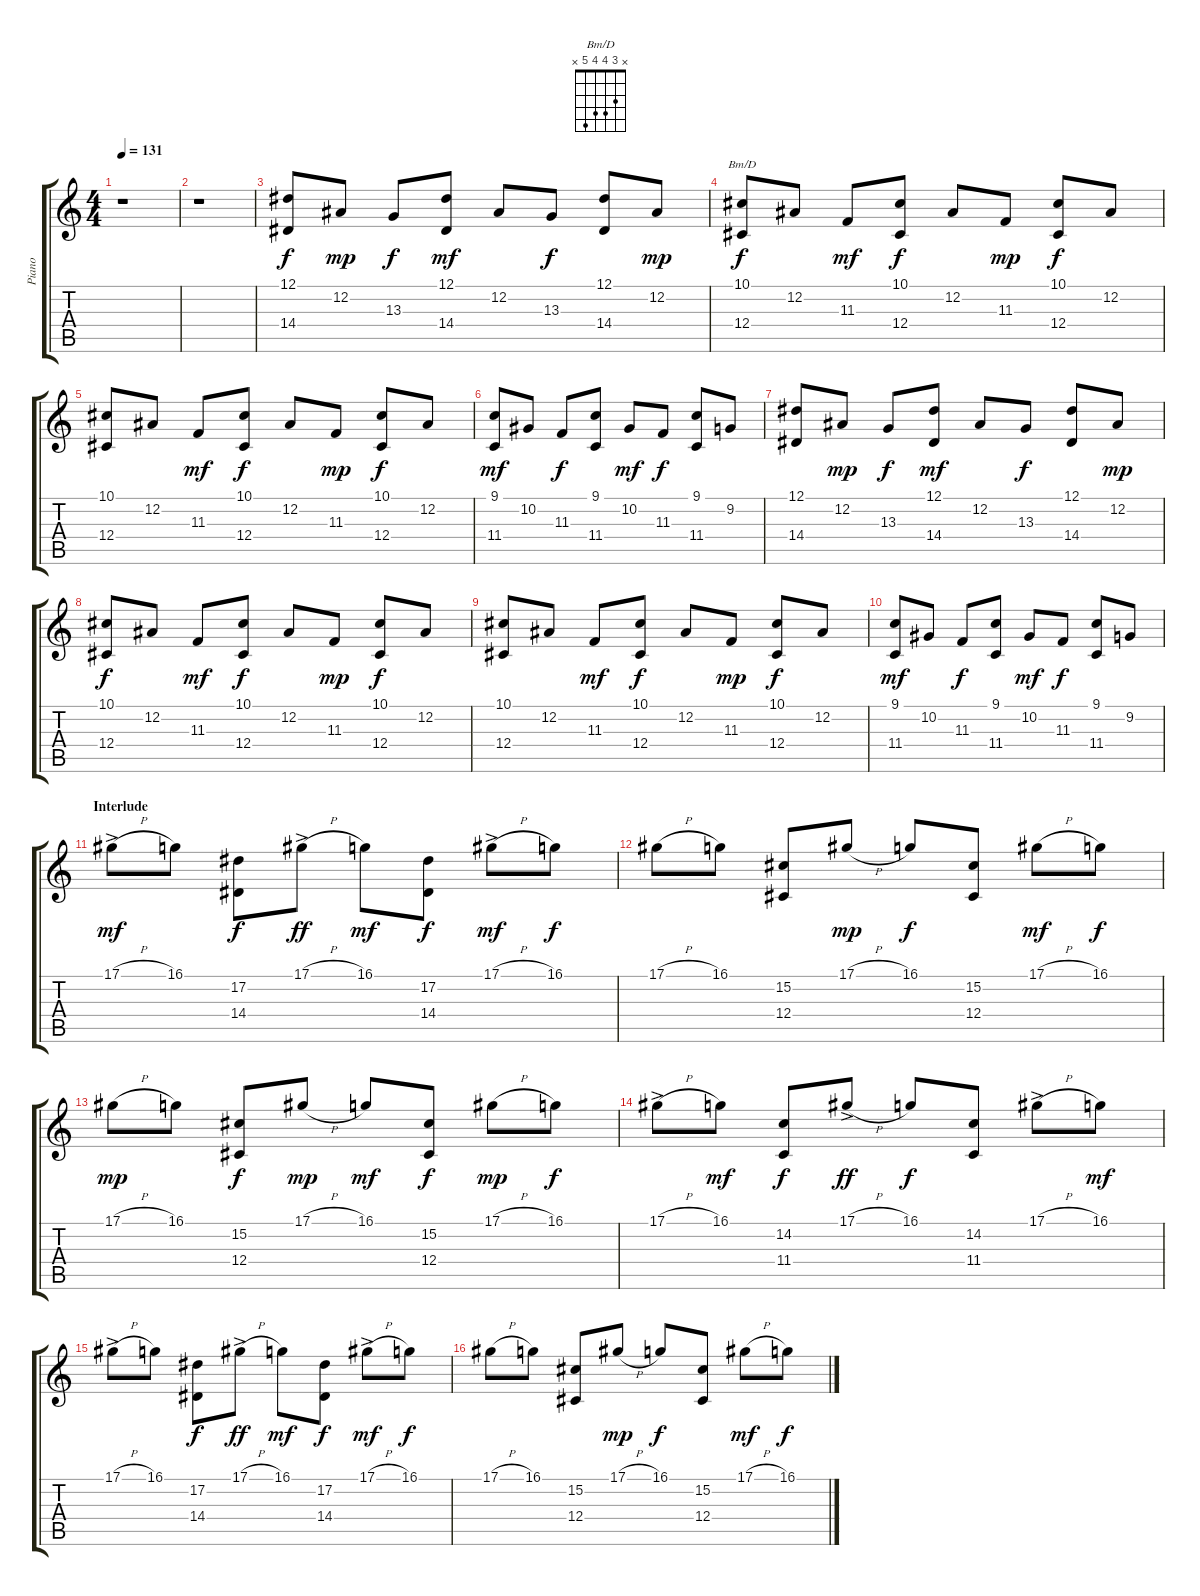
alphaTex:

\track ("Piano" "Piano") {instrument acousticgrandpiano}
\staff {score tabs}
\tuning (Eb4 Bb3 Gb3 Db3 Ab2 Eb2) {hide}
\chord ("Bm/D" x 3 4 4 5 x)
\ts (4 4)
\tempo 131
\clef g2
\ks c
r.1{dy f} |
r.1 |
(12.1 14.4).8 12.2.8{dy mp} 13.3.8{dy f} (12.1 14.4).8{dy mf} 12.2.8 13.3.8{dy f} (12.1 14.4).8 12.2.8{dy mp} |
(10.1 12.4).8{ch "Bm/D" dy f} 12.2.8 11.3.8{dy mf} (10.1 12.4).8{dy f} 12.2.8 11.3.8{dy mp} (10.1 12.4).8{dy f} 12.2.8 |
(10.1 12.4).8 12.2.8 11.3.8{dy mf} (10.1 12.4).8{dy f} 12.2.8 11.3.8{dy mp} (10.1 12.4).8{dy f} 12.2.8 |
(9.1 11.4).8{dy mf} 10.2.8 11.3.8{dy f} (9.1 11.4).8 10.2.8{dy mf} 11.3.8{dy f} (9.1 11.4).8 9.2.8 |
(12.1 14.4).8 12.2.8{dy mp} 13.3.8{dy f} (12.1 14.4).8{dy mf} 12.2.8 13.3.8{dy f} (12.1 14.4).8 12.2.8{dy mp} |
(10.1 12.4).8{dy f} 12.2.8 11.3.8{dy mf} (10.1 12.4).8{dy f} 12.2.8 11.3.8{dy mp} (10.1 12.4).8{dy f} 12.2.8 |
(10.1 12.4).8 12.2.8 11.3.8{dy mf} (10.1 12.4).8{dy f} 12.2.8 11.3.8{dy mp} (10.1 12.4).8{dy f} 12.2.8 |
(9.1 11.4).8{dy mf} 10.2.8 11.3.8{dy f} (9.1 11.4).8 10.2.8{dy mf} 11.3.8{dy f} (9.1 11.4).8 9.2.8 |
\section ("" "Interlude")
17.1{h ac}.8{dy mf} 16.1.8 (17.2 14.4).8{dy f} 17.1{h ac}.8{dy ff} 16.1.8{dy mf} (17.2 14.4).8{dy f} 17.1{h ac}.8{dy mf} 16.1.8{dy f} |
17.1{h}.8 16.1.8 (15.2 12.4).8 17.1{h}.8{dy mp} 16.1.8{dy f} (15.2 12.4).8 17.1{h}.8{dy mf} 16.1.8{dy f} |
17.1{h}.8{dy mp} 16.1.8 (15.2 12.4).8{dy f} 17.1{h}.8{dy mp} 16.1.8{dy mf} (15.2 12.4).8{dy f} 17.1{h}.8{dy mp} 16.1.8{dy f} |
17.1{h ac}.8 16.1.8{dy mf} (14.2 11.4).8{dy f} 17.1{h ac}.8{dy ff} 16.1.8{dy f} (14.2 11.4).8 17.1{h ac}.8 16.1.8{dy mf} |
17.1{h ac}.8 16.1.8 (17.2 14.4).8{dy f} 17.1{h ac}.8{dy ff} 16.1.8{dy mf} (17.2 14.4).8{dy f} 17.1{h ac}.8{dy mf} 16.1.8{dy f} |
17.1{h}.8 16.1.8 (15.2 12.4).8 17.1{h}.8{dy mp} 16.1.8{dy f} (15.2 12.4).8 17.1{h}.8{dy mf} 16.1.8{dy f}
